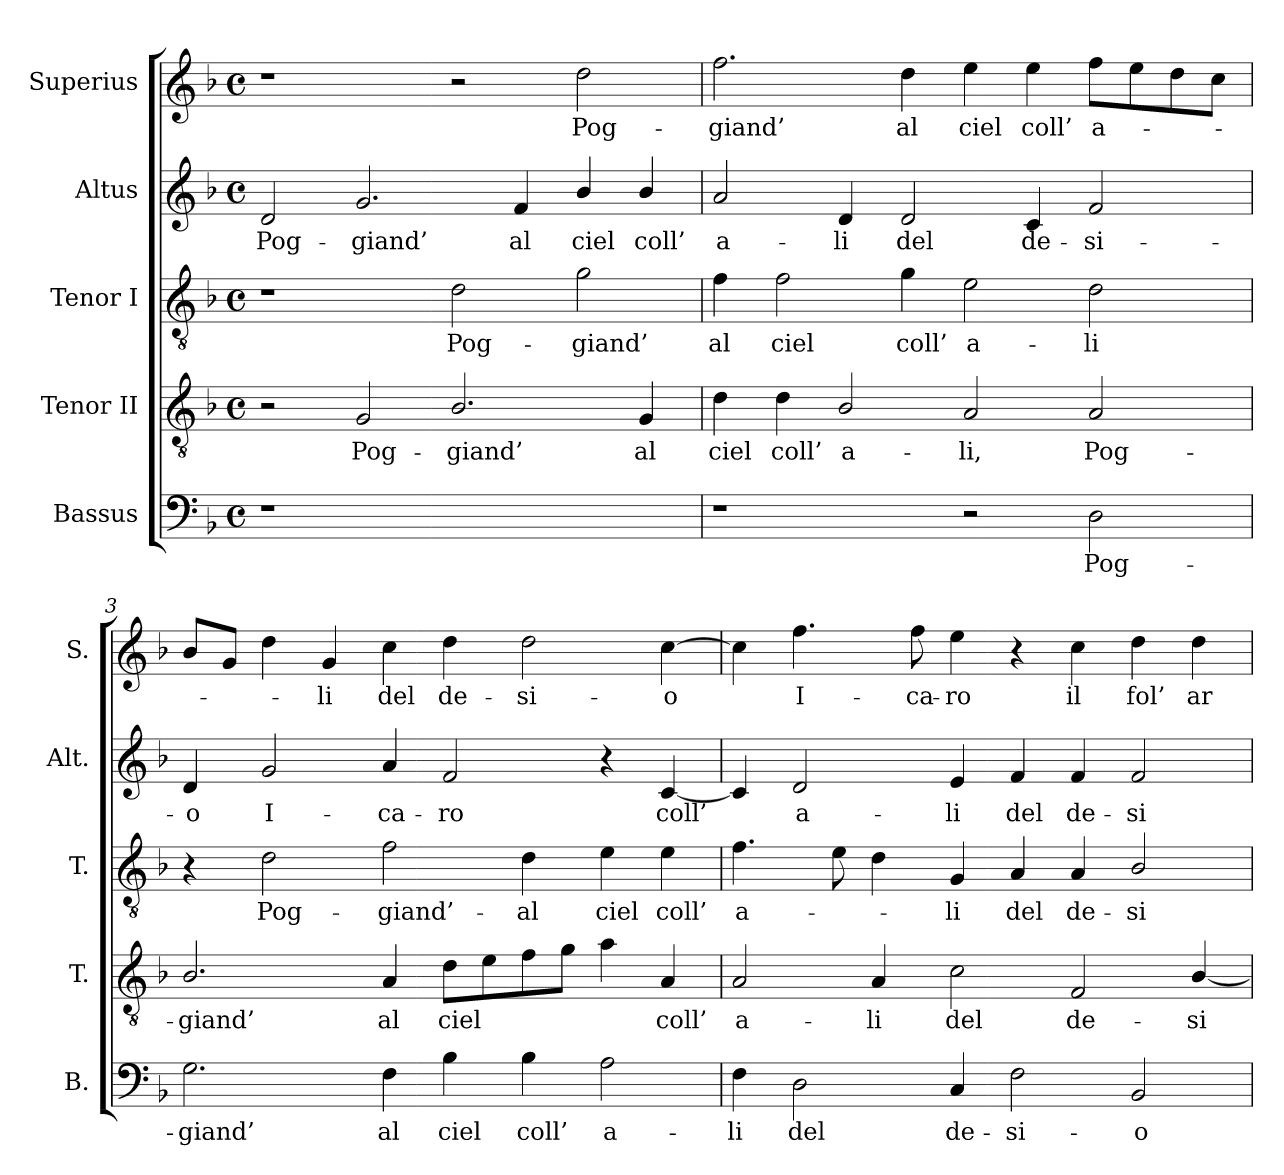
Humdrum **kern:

**kern	**text	**kern	**text	**kern	**text	**kern	**text	**kern	**text
*part5	*part5	*part4	*part4	*part3	*part3	*part2	*part2	*part1	*part1
*staff5	*staff5	*staff4	*staff4	*staff3	*staff3	*staff2	*staff2	*staff1	*staff1
*I"Bassus	*	*I"Tenor II	*	*I"Tenor I	*	*I"Altus	*	*I"Superius	*
*I'B.	*	*I'T.	*	*I'T.	*	*I'Alt.	*	*I'S.	*
!!LO:PB:g=z
*clefF4	*	*clefGv2	*	*clefGv2	*	*clefG2	*	*clefG2	*
*	*	*ITrd7c12	*	*ITrd7c12	*	*	*	*	*
*k[b-]	*	*k[b-]	*	*k[b-]	*	*k[b-]	*	*k[b-]	*
*F:	*	*F:	*	*F:	*	*F:	*	*F:	*
*M4/4	*	*M4/4	*	*M4/4	*	*M4/4	*	*M4/4	*
*met(c)	*	*met(c)	*	*met(c)	*	*met(c)	*	*met(c)	*
=1	=1	=1	=1	=1	=1	=1	=1	=1	=1
!LO:N:vis=1	!	!	!	!	!	!	!	!	!
!	!	!	!	!	!	!	!LO:LY:b:color=#000000	!	!
1r	.	2r	.	1r	.	2di/	Pog-	1r	.
!	!	!	!LO:LY:b:color=#000000	!	!	!	!	!	!
!	!	!	!	!	!	!	!LO:LY:b:color=#000000	!	!
.	.	2GGi/	Pog-	.	.	2.gi/	-giand’	.	.
!	!	!	!LO:LY:b:color=#000000	!	!	!	!	!	!
!	!	!	!	!	!LO:LY:b:color=#000000	!	!	!	!
1ryy	.	2.BB-i/	-giand’	2Di\	Pog-	.	.	2r	.
!	!	!	!	!	!	!	!LO:LY:b:color=#000000	!	!
.	.	.	.	.	.	4fi/	al	.	.
!	!	!	!	!	!LO:LY:b:color=#000000	!	!	!	!
!	!	!	!	!	!	!	!LO:LY:b:color=#000000	!	!
!	!	!	!	!	!	!	!	!	!LO:LY:b:color=#000000
.	.	.	.	2Gi\	-giand’	4b-i/	ciel	2ddi\	Pog-
!	!	!	!LO:LY:b:color=#000000	!	!	!	!	!	!
!	!	!	!	!	!	!	!LO:LY:b:color=#000000	!	!
.	.	4GGi/	al	.	.	4b-i/	coll’	.	.
=2	=2	=2	=2	=2	=2	=2	=2	=2	=2
!	!	!	!LO:LY:b:color=#000000	!	!	!	!	!	!
!	!	!	!	!	!LO:LY:b:color=#000000	!	!	!	!
!	!	!	!	!	!	!	!LO:LY:b:color=#000000	!	!
!	!	!	!	!	!	!	!	!	!LO:LY:b:color=#000000
1r	.	4Di\	ciel	4Fi\	al	2ai/	a-	2.ffi\	-giand’
!	!	!	!LO:LY:b:color=#000000	!	!	!	!	!	!
!	!	!	!	!	!LO:LY:b:color=#000000	!	!	!	!
.	.	4Di\	coll’	2Fi\	ciel	.	.	.	.
!	!	!	!LO:LY:b:color=#000000	!	!	!	!	!	!
!	!	!	!	!	!	!	!LO:LY:b:color=#000000	!	!
.	.	2BB-i/	a-	.	.	4di/	-li	.	.
!	!	!	!	!	!LO:LY:b:color=#000000	!	!	!	!
!	!	!	!	!	!	!	!LO:LY:b:color=#000000	!	!
!	!	!	!	!	!	!	!	!	!LO:LY:b:color=#000000
.	.	.	.	4Gi\	coll’	2di/	del	4ddi\	al
!	!	!	!LO:LY:b:color=#000000	!	!	!	!	!	!
!	!	!	!	!	!LO:LY:b:color=#000000	!	!	!	!
!	!	!	!	!	!	!	!	!	!LO:LY:b:color=#000000
2r	.	2AAi/	-li,	2Ei\	a-	.	.	4eei\	ciel
!	!	!	!	!	!	!	!LO:LY:b:color=#000000	!	!
!	!	!	!	!	!	!	!	!	!LO:LY:b:color=#000000
.	.	.	.	.	.	4ci/	de-	4eei\	coll’
!	!LO:LY:b:color=#000000	!	!	!	!	!	!	!	!
!	!	!	!LO:LY:b:color=#000000	!	!	!	!	!	!
!	!	!	!	!	!LO:LY:b:color=#000000	!	!	!	!
!	!	!	!	!	!	!	!LO:LY:b:color=#000000	!	!
!	!	!	!	!	!	!	!	!	!LO:LY:b:color=#000000
2Di\	Pog-	2AAi/	Pog-	2Di\	-li	2fi/	-si-	8ffi\L	a-
.	.	.	.	.	.	.	.	8eei\	.
.	.	.	.	.	.	.	.	8ddi\	.
.	.	.	.	.	.	.	.	8cci\J	.
=3	=3	=3	=3	=3	=3	=3	=3	=3	=3
!	!LO:LY:b:color=#000000	!	!	!	!	!	!	!	!
!	!	!	!LO:LY:b:color=#000000	!	!	!	!	!	!
!	!	!	!	!	!	!	!LO:LY:b:color=#000000	!	!
2.Gi\	-giand’	2.BB-i/	-giand’	4r	.	4di/	-o	8b-i/L	.
.	.	.	.	.	.	.	.	8gi/J	.
!	!	!	!	!	!LO:LY:b:color=#000000	!	!	!	!
!	!	!	!	!	!	!	!LO:LY:b:color=#000000	!	!
.	.	.	.	2Di\	Pog-	2gi/	I-	4ddi\	.
!	!	!	!	!	!	!	!	!	!LO:LY:b:color=#000000
.	.	.	.	.	.	.	.	4gi/	-li
!	!LO:LY:b:color=#000000	!	!	!	!	!	!	!	!
!	!	!	!LO:LY:b:color=#000000	!	!	!	!	!	!
!	!	!	!	!	!LO:LY:b:color=#000000	!	!	!	!
!	!	!	!	!	!	!	!LO:LY:b:color=#000000	!	!
!	!	!	!	!	!	!	!	!	!LO:LY:b:color=#000000
4Fi\	al	4AAi/	al	2Fi\	-giand’-	4ai/	-ca-	4cci\	del
!	!LO:LY:b:color=#000000	!	!	!	!	!	!	!	!
!	!	!	!LO:LY:b:color=#000000	!	!	!	!	!	!
!	!	!	!	!	!	!	!LO:LY:b:color=#000000	!	!
!	!	!	!	!	!	!	!	!	!LO:LY:b:color=#000000
4B-i\	ciel	8Di\L	ciel	.	.	2fi/	-ro	4ddi\	de-
.	.	8Ei\	.	.	.	.	.	.	.
!	!LO:LY:b:color=#000000	!	!	!	!	!	!	!	!
!	!	!	!	!	!LO:LY:b:color=#000000	!	!	!	!
!	!	!	!	!	!	!	!	!	!LO:LY:b:color=#000000
4B-i\	coll’	8Fi\	.	4Di\	-al	.	.	2ddi\	-si-
.	.	8Gi\J	.	.	.	.	.	.	.
!	!LO:LY:b:color=#000000	!	!	!	!	!	!	!	!
!	!	!	!	!	!LO:LY:b:color=#000000	!	!	!	!
2Ai\	a-	4Ai\	.	4Ei\	ciel	4r	.	.	.
!	!	!	!LO:LY:b:color=#000000	!	!	!	!	!	!
!	!	!	!	!	!LO:LY:b:color=#000000	!	!	!	!
!	!	!	!	!	!	!	!LO:LY:b:color=#000000	!	!
!	!	!	!	!	!	!	!	!	!LO:LY:b:color=#000000
.	.	4AAi/	coll’	4Ei\	coll’	[<4ci/	coll’	[>4cci\	-o
!!LO:LB:g=z
=4	=4	=4	=4	=4	=4	=4	=4	=4	=4
!	!LO:LY:b:color=#000000	!	!	!	!	!	!	!	!
!	!	!	!LO:LY:b:color=#000000	!	!	!	!	!	!
!	!	!	!	!	!LO:LY:b:color=#000000	!	!	!	!
4Fi\	-li	2AAi/	a-	4.Fi\	a-	4ci/]	.	4cci\]	.
!	!LO:LY:b:color=#000000	!	!	!	!	!	!	!	!
!	!	!	!	!	!	!	!LO:LY:b:color=#000000	!	!
!	!	!	!	!	!	!	!	!	!LO:LY:b:color=#000000
2Di\	del	.	.	.	.	2di/	a-	4.ffi\	I-
.	.	.	.	8Ei\	.	.	.	.	.
!	!	!	!LO:LY:b:color=#000000	!	!	!	!	!	!
.	.	4AAi/	-li	4Di\	.	.	.	.	.
!	!	!	!	!	!	!	!	!	!LO:LY:b:color=#000000
.	.	.	.	.	.	.	.	8ffi\	-ca-
!	!LO:LY:b:color=#000000	!	!	!	!	!	!	!	!
!	!	!	!LO:LY:b:color=#000000	!	!	!	!	!	!
!	!	!	!	!	!LO:LY:b:color=#000000	!	!	!	!
!	!	!	!	!	!	!	!LO:LY:b:color=#000000	!	!
!	!	!	!	!	!	!	!	!	!LO:LY:b:color=#000000
4Ci/	de-	2Ci\	del	4GGi/	-li	4ei/	-li	4eei\	-ro
!	!LO:LY:b:color=#000000	!	!	!	!	!	!	!	!
!	!	!	!	!	!LO:LY:b:color=#000000	!	!	!	!
!	!	!	!	!	!	!	!LO:LY:b:color=#000000	!	!
2Fi\	-si-	.	.	4AAi/	del	4fi/	del	4r	.
!	!	!	!LO:LY:b:color=#000000	!	!	!	!	!	!
!	!	!	!	!	!LO:LY:b:color=#000000	!	!	!	!
!	!	!	!	!	!	!	!LO:LY:b:color=#000000	!	!
!	!	!	!	!	!	!	!	!	!LO:LY:b:color=#000000
.	.	2FFi/	de-	4AAi/	de-	4fi/	de-	4cci\	il
!	!LO:LY:b:color=#000000	!	!	!	!	!	!	!	!
!	!	!	!	!	!LO:LY:b:color=#000000	!	!	!	!
!	!	!	!	!	!	!	!LO:LY:b:color=#000000	!	!
!	!	!	!	!	!	!	!	!	!LO:LY:b:color=#000000
2BB-i/	-o	.	.	2BB-i/	-si-	2fi/	-si-	4ddi\	fol’
!	!	!	!LO:LY:b:color=#000000	!	!	!	!	!	!
!	!	!	!	!	!	!	!	!	!LO:LY:b:color=#000000
.	.	[<4BB-i/	-si-	.	.	.	.	4ddi\	ar-
=	=	=	=	=	=	=	=	=	=
*-	*-	*-	*-	*-	*-	*-	*-	*-	*-
